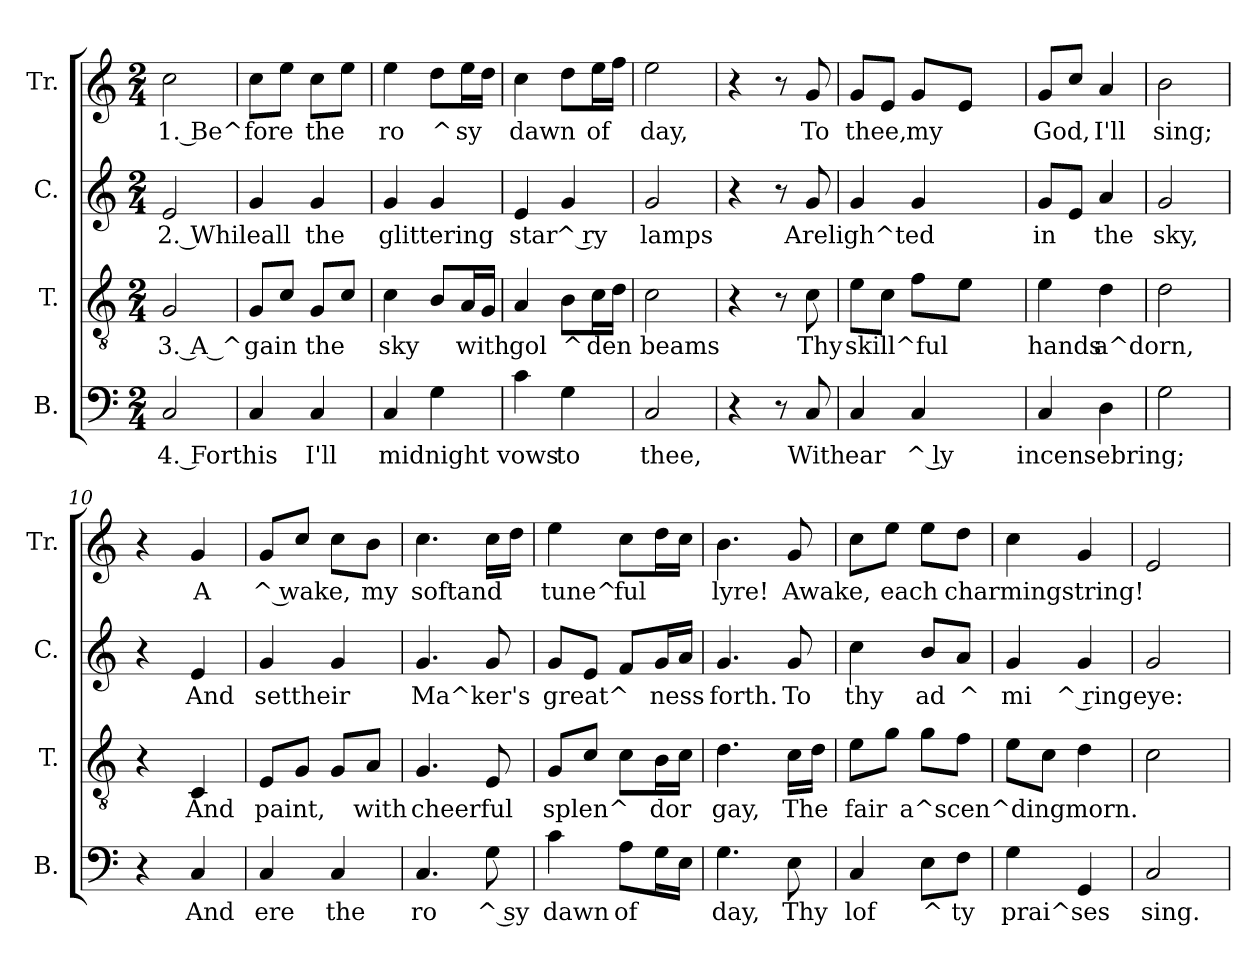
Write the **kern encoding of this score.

**kern	**text	**kern	**text	**kern	**text	**kern	**text
*part4	*part4	*part3	*part3	*part2	*part2	*part1	*part1
*staff4	*staff4	*staff3	*staff3	*staff2	*staff2	*staff1	*staff1
*I"B.	*	*I"T.	*	*I"C.	*	*I"Tr.	*
*I'B.	*	*I'T.	*	*I'C.	*	*I'Tr.	*
*clefF4	*	*clefGv2	*	*clefG2	*	*clefG2	*
*k[]	*	*k[]	*	*k[]	*	*k[]	*
*C:	*	*C:	*	*C:	*	*C:	*
*M2/4	*	*M2/4	*	*M2/4	*	*M2/4	*
=1	=1	=1	=1	=1	=1	=1	=1
!	!LO:LY:b:rj	!	!LO:LY:b:rj	!LO:N:head=open	!LO:LY:b:rj	!	!LO:LY:b:rj
2C/	4. Forthis	2G/	3. A ^	2e/	2. Whileall	2cc\	1. Be^
=2	=2	=2	=2	=2	=2	=2	=2
!LO:N:head=solid	!	!	!LO:LY:b	!	!	!LO:N:head=solid	!LO:LY:b
4C/	.	8G/L	gain	4g/	.	8cc\L	fore
!	!	!LO:N:head=solid	!	!	!	!LO:N:head=solid	!
.	.	8c/J	.	.	.	8ee\J	.
!LO:N:head=solid	!LO:LY:b	!	!LO:LY:b	!	!LO:LY:b	!LO:N:head=solid	!LO:LY:b
4C/	I'll	8G/L	the	4g/	the	8cc\L	the
!	!	!LO:N:head=solid	!	!	!	!LO:N:head=solid	!
.	.	8c/J	.	.	.	8ee\J	.
=3	=3	=3	=3	=3	=3	=3	=3
!LO:N:head=solid	!LO:LY:b	!LO:N:head=solid	!LO:LY:b	!	!LO:LY:b	!LO:N:head=solid	!LO:LY:b
4C/	midnight	4c\	sky	4g/	glittering	4ee\	ro
!	!	!LO:N:head=solid	!	!	!	!	!LO:LY:b:rj
4G\	.	8B/L	.	4g/	.	8dd\L	^
!	!	!LO:N:head=solid	!LO:LY:b	!	!	!LO:N:head=solid	!LO:LY:b:rj
.	.	16A/L	with	.	.	16ee\L	sy
.	.	16G/JJ	.	.	.	16dd\JJ	.
=4	=4	=4	=4	=4	=4	=4	=4
!LO:N:head=solid	!LO:LY:b	!LO:N:head=solid	!LO:LY:b	!LO:N:head=solid	!LO:LY:b	!LO:N:head=solid	!LO:LY:b
4c\	vows	4A/	gol	4e/	star	4cc\	dawn
!	!LO:LY:b	!LO:N:head=solid	!LO:LY:b	!	!LO:LY:b	!	!
4G\	to	8B\L	^	4g/	^ ry	8dd\L	.
!	!	!LO:N:head=solid	!LO:LY:b	!	!	!LO:N:head=solid	!LO:LY:b
.	.	16c\L	den	.	.	16ee\L	of
!	!	!	!	!	!	!LO:N:head=solid	!
.	.	16d\JJ	.	.	.	16ff\JJ	.
=5	=5	=5	=5	=5	=5	=5	=5
!	!LO:LY:b	!	!LO:LY:b	!	!LO:LY:b	!LO:N:head=open	!LO:LY:b
2C/	thee,	2c\	beams	2g/	lamps	2ee>\	day,
=6	=6	=6	=6	=6	=6	=6	=6
4r	.	4r	.	4r	.	4r	.
8rC	.	8rA	.	8ra	.	8ra	.
!LO:N:head=solid	!LO:LY:b	!LO:N:head=solid	!LO:LY:b	!	!LO:LY:b	!	!LO:LY:b
8C/	With	8c\	Thy	8g/	Areligh^ted	8g/	To
=7	=7	=7	=7	=7	=7	=7	=7
!LO:N:head=solid	!LO:LY:b	!LO:N:head=solid	!LO:LY:b	!	!	!	!LO:LY:b
4C/	ear	8e\L	skill^ful	4g/	.	8g/L	thee,
!	!	!LO:N:head=solid	!	!	!	!LO:N:head=solid	!
.	.	8c\J	.	.	.	8e/J	.
!LO:N:head=solid	!LO:LY:b:rj	!LO:N:head=solid	!	!	!	!	!LO:LY:b
4C/	^ ly	8f\L	.	4g/	.	8g/L	my
!	!	!LO:N:head=solid	!	!	!	!LO:N:head=solid	!
.	.	8e\J	.	.	.	8e/J	.
=8	=8	=8	=8	=8	=8	=8	=8
!LO:N:head=solid	!LO:LY:b	!LO:N:head=solid	!LO:LY:b	!	!LO:LY:b	!	!LO:LY:b
4C/	incensebring;	4e\	hands	8g/L	in	8g/L	God,
!	!	!	!	!LO:N:head=solid	!	!LO:N:head=solid	!
.	.	.	.	8e/J	.	8cc/J	.
!	!	!	!LO:LY:b	!LO:N:head=solid	!LO:LY:b	!LO:N:head=solid	!LO:LY:b
4D\	.	4d\	a^dorn,	4a/	the	4a/	I'll
=9	=9	=9	=9	=9	=9	=9	=9
!	!	!	!	!	!LO:LY:b	!LO:N:head=open	!LO:LY:b
2G\	.	2d\	.	2g/	sky,	2b\	sing;
=10	=10	=10	=10	=10	=10	=10	=10
4r	.	4r	.	4r	.	4r	.
!LO:N:head=solid	!LO:LY:b	!LO:N:head=solid	!LO:LY:b	!LO:N:head=solid	!LO:LY:b	!	!LO:LY:b
4C/	And	4C/	And	4e/	And	4g/	A
=11	=11	=11	=11	=11	=11	=11	=11
!LO:N:head=solid	!LO:LY:b	!LO:N:head=solid	!LO:LY:b	!	!LO:LY:b	!	!LO:LY:b:rj
4C/	ere	8E/L	paint,	4g/	settheir	8g/L	^ wake,
!	!	!	!	!	!	!LO:N:head=solid	!
.	.	8G/J	.	.	.	8cc/J	.
!LO:N:head=solid	!LO:LY:b	!	!	!	!	!LO:N:head=solid	!
4C/	the	8G/L	.	4g/	.	8cc\L	.
!	!	!LO:N:head=solid	!LO:LY:b	!	!	!LO:N:head=solid	!LO:LY:b
.	.	8A/J	with	.	.	8b\J	my
=12	=12	=12	=12	=12	=12	=12	=12
!LO:N:head=solid	!LO:LY:b	!	!LO:LY:b	!	!LO:LY:b	!LO:N:head=solid	!LO:LY:b
4.C/	ro	4.G/	cheerful	4.g/	Ma^ker's	4.cc\	softand
!	!LO:LY:b:rj	!LO:N:head=solid	!	!	!	!LO:N:head=solid	!
8G\	^ sy	8E/	.	8g/	.	16cc\LL	.
.	.	.	.	.	.	16dd\JJ	.
=13	=13	=13	=13	=13	=13	=13	=13
!LO:N:head=solid	!LO:LY:b	!	!LO:LY:b	!	!LO:LY:b	!LO:N:head=solid	!LO:LY:b
4c\	dawn	8G/L	splen^	8g/L	great^	4ee\	tune^
!	!	!LO:N:head=solid	!	!LO:N:head=solid	!	!	!
.	.	8c/J	.	8e/J	.	.	.
!LO:N:head=solid	!LO:LY:b	!LO:N:head=solid	!	!LO:N:head=solid	!	!LO:N:head=solid	!LO:LY:b
8A\L	of	8c\L	.	8f/L	.	8cc\L	ful
!	!	!LO:N:head=solid	!LO:LY:b	!	!LO:LY:b	!	!
16G\L	.	16B\L	dor	16g/L	ness	16dd\L	.
!LO:N:head=solid	!	!LO:N:head=solid	!	!LO:N:head=solid	!	!LO:N:head=solid	!
16E\JJ	.	16c\JJ	.	16a/JJ	.	16cc\JJ	.
=14	=14	=14	=14	=14	=14	=14	=14
!	!LO:LY:b	!	!LO:LY:b	!	!LO:LY:b	!LO:N:head=solid	!LO:LY:b
4.G\	day,	4.d\	gay,	4.g/	forth.	4.b\	lyre!
!LO:N:head=solid	!LO:LY:b	!LO:N:head=solid	!LO:LY:b	!	!LO:LY:b	!	!LO:LY:b
8E\	Thy	16c\LL	The	8g/	To	8g</	Awake,
.	.	16d\JJ	.	.	.	.	.
=15	=15	=15	=15	=15	=15	=15	=15
!LO:N:head=solid	!LO:LY:b	!LO:N:head=solid	!LO:LY:b	!LO:N:head=solid	!LO:LY:b	!LO:N:head=solid	!
4C/	lof	8e\L	fair	4cc\	thy	8cc\L	.
!	!	!	!	!	!	!LO:N:head=solid	!LO:LY:b
.	.	8g\J	.	.	.	8ee\J	each
!LO:N:head=solid	!LO:LY:b:rj	!	!LO:LY:b	!LO:N:head=solid	!LO:LY:b	!LO:N:head=solid	!
8E\L	^	8g\L	a^scen^dingmorn.	8b/L	ad	8ee\L	.
!LO:N:head=solid	!LO:LY:b:rj	!LO:N:head=solid	!	!LO:N:head=solid	!LO:LY:b	!	!LO:LY:b
8F\J	ty	8f\J	.	8a/J	^	8dd\J	charmingstring!
=16	=16	=16	=16	=16	=16	=16	=16
!	!LO:LY:b	!LO:N:head=solid	!	!	!LO:LY:b	!LO:N:head=solid	!
4G\	prai^ses	8e\L	.	4g/	mi	4cc\	.
!	!	!LO:N:head=solid	!	!	!	!	!
.	.	8c\J	.	.	.	.	.
!	!	!	!	!	!LO:LY:b:rj	!	!
4GG/	.	4d\	.	4g/	^ ringeye:	4g/	.
=17	=17	=17	=17	=17	=17	=17	=17
!	!LO:LY:b	!	!	!	!	!LO:N:head=open	!
2C/	sing.	2c\	.	2g/	.	2e/	.
=	=	=	=	=	=	=	=
*-	*-	*-	*-	*-	*-	*-	*-
